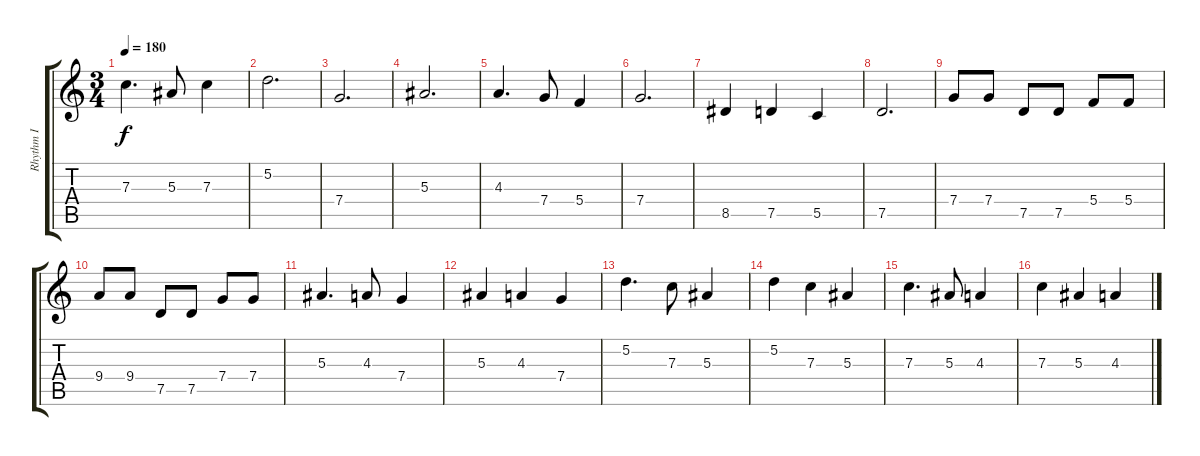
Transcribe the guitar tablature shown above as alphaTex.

\track ("Rhythm I" "Rhythm I") {instrument distortionguitar}
\staff {score tabs}
\tuning (D4 A3 F3 C3 G2 D2) {hide}
\ts (3 4)
\tempo 180
\clef g2
\ks c
7.3.4{d dy f} 5.3.8 7.3.4 |
5.2.2{d} |
7.4.2{d} |
5.3.2{d} |
4.3.4{d} 7.4.8 5.4.4 |
7.4.2{d} |
8.5.4 7.5.4 5.5.4 |
7.5.2{d} |
7.4.8 7.4.8 7.5.8 7.5.8 5.4.8 5.4.8 |
9.4.8 9.4.8 7.5.8 7.5.8 7.4.8 7.4.8 |
5.3.4{d} 4.3.8 7.4.4 |
5.3.4 4.3.4 7.4.4 |
5.2.4{d} 7.3.8 5.3.4 |
5.2.4 7.3.4 5.3.4 |
7.3.4{d} 5.3.8 4.3.4 |
7.3.4 5.3.4 4.3.4
